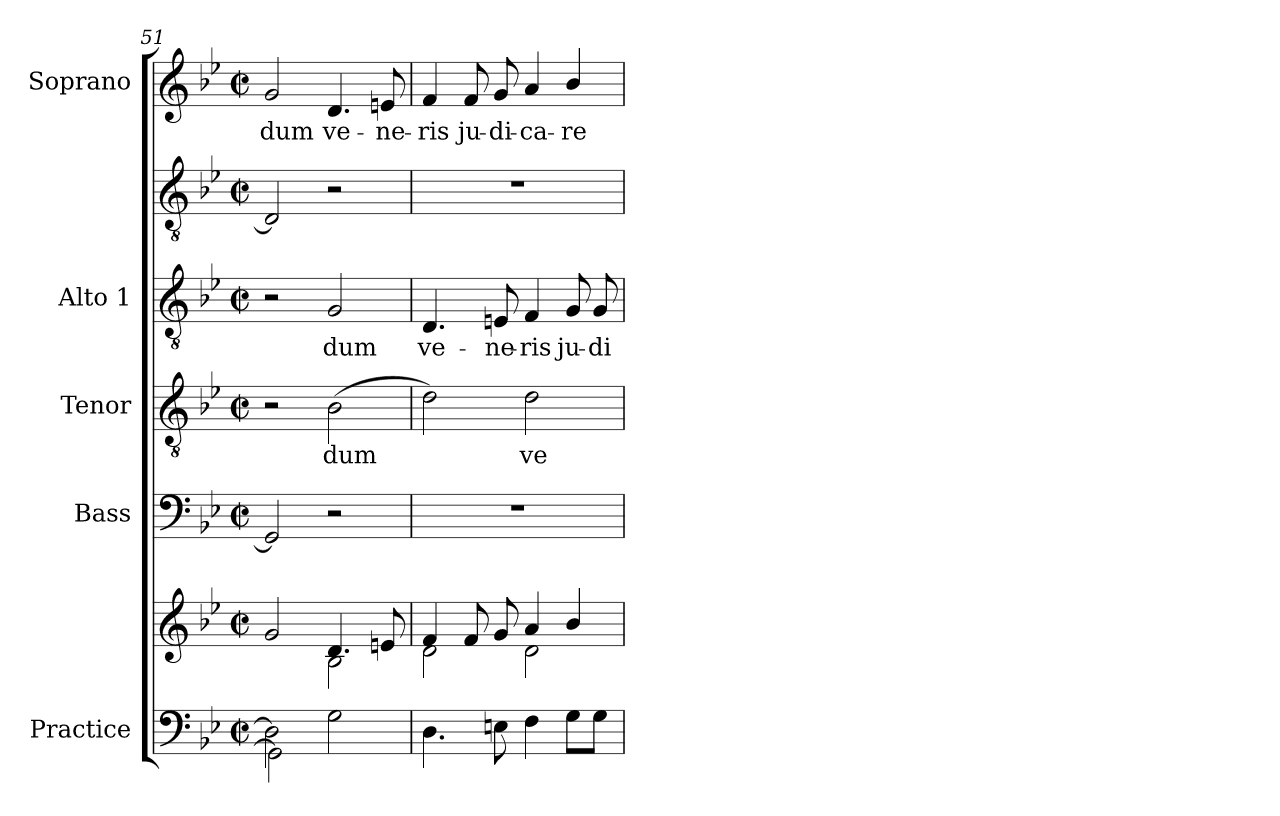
**kern	**kern	**kern	**kern	**text	**kern	**text	**kern	**kern	**text
*part5	*part5	*part4	*part3	*part3	*part2	*part2	*part2	*part1	*part1
*staff7	*staff6	*staff5	*staff4	*staff4	*staff3	*staff3	*staff2	*staff1	*staff1
*I"Practice	*	*I"Bass	*I"Tenor	*	*I"Alto 1	*	*	*I"Soprano	*
*	*	*I'B	*I'T	*	*I'A	*	*	*I'S	*
*clefF4	*clefG2	*clefF4	*clefGv2	*	*clefGv2	*	*clefGv2	*clefG2	*
*k[b-e-]	*k[b-e-]	*k[b-e-]	*k[b-e-]	*	*k[b-e-]	*	*k[b-e-]	*k[b-e-]	*
*B-:	*B-:	*B-:	*B-:	*	*B-:	*	*B-:	*B-:	*
*M2/2	*M2/2	*M2/2	*M2/2	*	*M2/2	*	*M2/2	*M2/2	*
*met(c|)	*met(c|)	*met(c|)	*met(c|)	*	*met(c|)	*	*met(c|)	*met(c|)	*
=51	=51	=51	=51	=51	=51	=51	=51	=51	=51
*^	*^	*	*	*	*	*	*	*	*
*	*^	*	*^	*	*	*	*	*	*	*	*
*	*	*^	*	*	*^	*	*	*	*	*	*	*	*
!	!	!	!	!	!	!	!	!	!	!	!	!	!	!	!LO:LY:b
2D\]	2ryy	2ryy	2GG\]	2g/	2ryy	2ryy	2ryy	2GG]	2r	.	2r	.	2D]	2g	dum
!	!	!	!	!	!	!	!	!	!	!LO:LY:b	!	!LO:LY:b	!	!	!LO:LY:b
2ryy	2G\	2ryy	2ryy	4.d/	2ryy	2ryy	2B-\	2r	(>2B-	dum	2G	dum	2r	4.d	ve-
!	!	!	!	!	!	!	!	!	!	!	!	!	!	!	!LO:LY:b
.	.	.	.	8en/	.	.	.	.	.	.	.	.	.	8en	-ne-
*	*v	*v	*v	*	*	*	*	*	*	*	*	*	*	*	*
*	*	*	*	*v	*v	*	*	*	*	*	*	*	*
=52	=52	=52	=52	=52	=52	=52	=52	=52	=52	=52	=52	=52
!	!	!	!	!	!	!	!	!	!LO:LY:b	!	!	!LO:LY:b
4.D\	1ryy	4f/	1ryy	2d\	1r	2d)	.	4.D	ve-	1r	4f	-ris
!	!	!	!	!	!	!	!	!	!	!	!	!LO:LY:b
.	.	8f/	.	.	.	.	.	.	.	.	8f	ju-
!	!	!	!	!	!	!	!	!	!LO:LY:b	!	!	!LO:LY:b
8En\	.	8g/	.	.	.	.	.	8En	-ne-	.	8g	-di-
!	!	!	!	!	!	!	!LO:LY:b	!	!LO:LY:b	!	!	!LO:LY:b
4F\	.	4a/	.	2d\	.	2d	ve-	4F	-ris	.	4a	-ca-
!	!	!	!	!	!	!	!	!	!LO:LY:b	!	!	!LO:LY:b
8G\L	.	4b-/	.	.	.	.	.	8G	ju-	.	4b-/	-re
!	!	!	!	!	!	!	!	!	!LO:LY:b	!	!	!
8G\J	.	.	.	.	.	.	.	8G	-di-	.	.	.
*v	*v	*	*	*	*	*	*	*	*	*	*	*
*	*v	*v	*v	*	*	*	*	*	*	*	*
=	=	=	=	=	=	=	=	=	=
*-	*-	*-	*-	*-	*-	*-	*-	*-	*-
